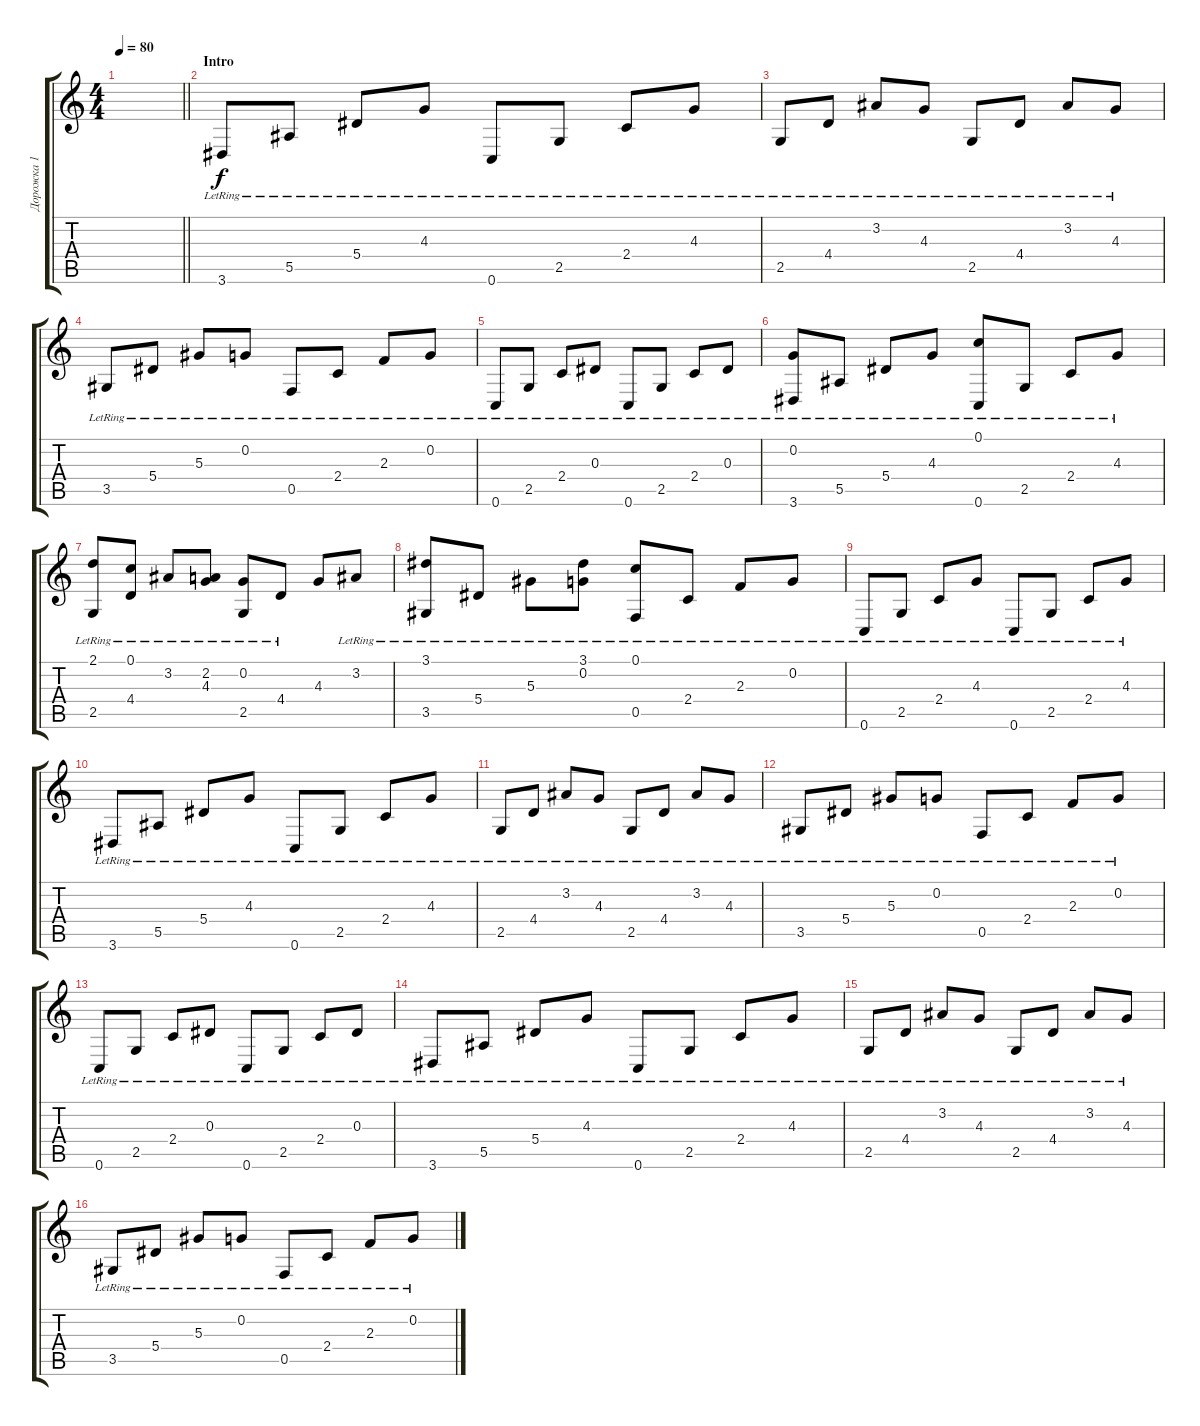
\track ("Дорожка 1" "Дорожка 1") {instrument electricguitarmuted}
\staff {score tabs}
\tuning (C4 G3 Eb3 Bb2 F2 C2) {hide}
\ts (4 4)
\tempo 80
\clef g2
\barLineRight lightlight
\ks c
|
\section ("" "Intro")
3.6{lr}.8{volume 8 instrument electricguitarmuted} 5.5{lr}.8 5.4{lr}.8 4.3{lr}.8 0.6{lr}.8 2.5{lr}.8 2.4{lr}.8 4.3{lr}.8 |
2.5{lr}.8 4.4{lr}.8 3.2{lr}.8 4.3{lr}.8 2.5{lr}.8 4.4{lr}.8 3.2{lr}.8 4.3{lr}.8 |
3.5{lr}.8 5.4{lr}.8 5.3{lr}.8 0.2{lr}.8 0.5{lr}.8 2.4{lr}.8 2.3{lr}.8 0.2{lr}.8 |
0.6{lr}.8 2.5{lr}.8 2.4{lr}.8 0.3{lr}.8 0.6{lr}.8 2.5{lr}.8 2.4{lr}.8 0.3{lr}.8 |
(0.2{lr} 3.6{lr}).8 5.5{lr}.8 5.4{lr}.8 4.3{lr}.8 (0.1{lr} 0.6{lr}).8 2.5{lr}.8 2.4{lr}.8 4.3{lr}.8 |
(2.1{lr} 2.5{lr}).8 (0.1{lr} 4.4{lr}).8 3.2{lr}.8 (2.2 4.3{lr}).8 (0.2{lr} 2.5{lr}).8 4.4{lr}.8 4.3.8 3.2{lr}.8 |
(3.1{lr} 3.5{lr}).8 5.4{lr}.8 5.3{lr}.8 (3.1 0.2{lr}).8 (0.1{lr} 0.5{lr}).8 2.4{lr}.8 2.3{lr}.8 0.2{lr}.8 |
0.6{lr}.8{volume 13 instrument electricguitarmuted} 2.5{lr}.8 2.4{lr}.8 4.3{lr}.8 0.6{lr}.8 2.5{lr}.8 2.4{lr}.8 4.3{lr}.8 |
3.6{lr}.8 5.5{lr}.8 5.4{lr}.8 4.3{lr}.8 0.6{lr}.8 2.5{lr}.8 2.4{lr}.8 4.3{lr}.8 |
2.5{lr}.8 4.4{lr}.8 3.2{lr}.8 4.3{lr}.8 2.5{lr}.8 4.4{lr}.8 3.2{lr}.8 4.3{lr}.8 |
3.5{lr}.8 5.4{lr}.8 5.3{lr}.8 0.2{lr}.8 0.5{lr}.8 2.4{lr}.8 2.3{lr}.8 0.2{lr}.8 |
0.6{lr}.8 2.5{lr}.8 2.4{lr}.8 0.3{lr}.8 0.6{lr}.8 2.5{lr}.8 2.4{lr}.8 0.3{lr}.8 |
3.6{lr}.8 5.5{lr}.8 5.4{lr}.8 4.3{lr}.8 0.6{lr}.8 2.5{lr}.8 2.4{lr}.8 4.3{lr}.8 |
2.5{lr}.8 4.4{lr}.8 3.2{lr}.8 4.3{lr}.8 2.5{lr}.8 4.4{lr}.8 3.2{lr}.8 4.3{lr}.8 |
3.5{lr}.8 5.4{lr}.8 5.3{lr}.8 0.2{lr}.8 0.5{lr}.8 2.4{lr}.8 2.3{lr}.8 0.2{lr}.8
